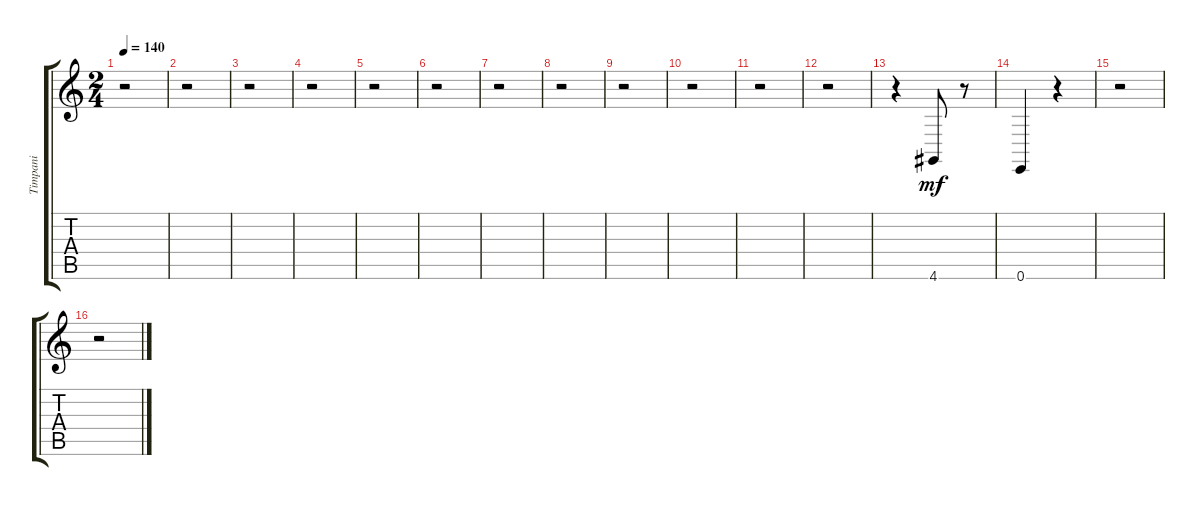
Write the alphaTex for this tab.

\track ("Timpani" "Timpani") {instrument timpani}
\staff {score tabs}
\tuning (E4 B3 G3 D3 A2 E2) {hide}
\ts (2 4)
\tempo 140
\clef g2
\ks c
r.2{dy f} |
r.2 |
r.2 |
r.2 |
r.2 |
r.2 |
r.2 |
r.2 |
r.2 |
r.2 |
r.2 |
r.2 |
r.4 4.6.8{dy mf} r.8 |
0.6.4 r.4 |
r.2 |
r.2
